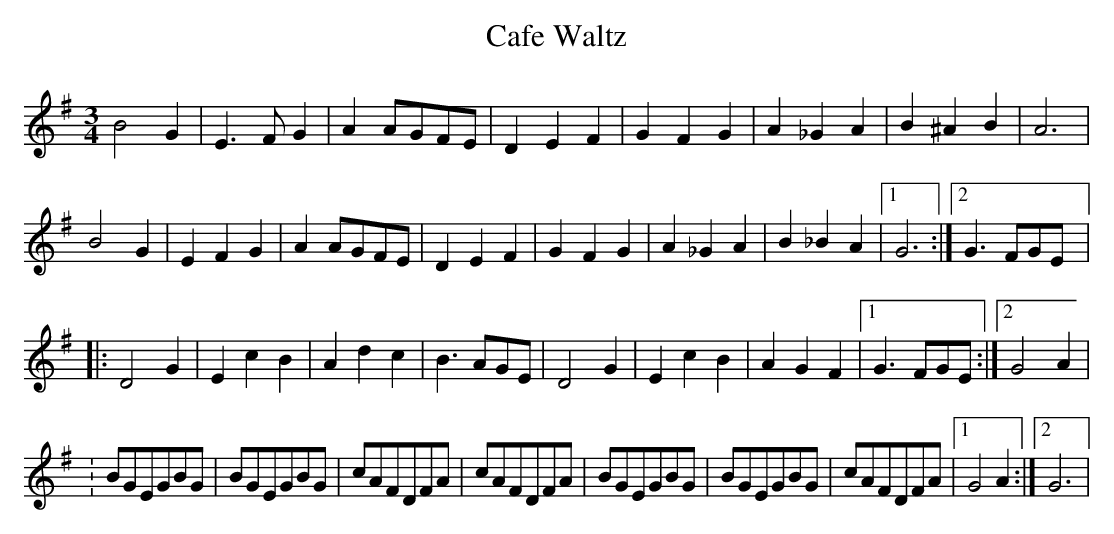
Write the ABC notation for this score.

X:1
T:Cafe Waltz
L:1/4
M:3/4
K:E minor
B2G|E>FG|AA/G/F/E/|DEF|GFG|A_GA|B^AB|A3|
B2G|EFG|AA/G/F/E/|DEF|GFG|A_GA|B_BA|1G3:|2G>FG/E/|:
D2G|EcB|Adc|B>AG/E/|D2G|EcB|AGF|1G>FG/E/:|2G2A|
L:1/8
:BGEGBG|BGEGBG|cAFDFA|cAFDFA|BGEGBG|BGEGBG|cAFDFA|1G4A2:|2G6|
